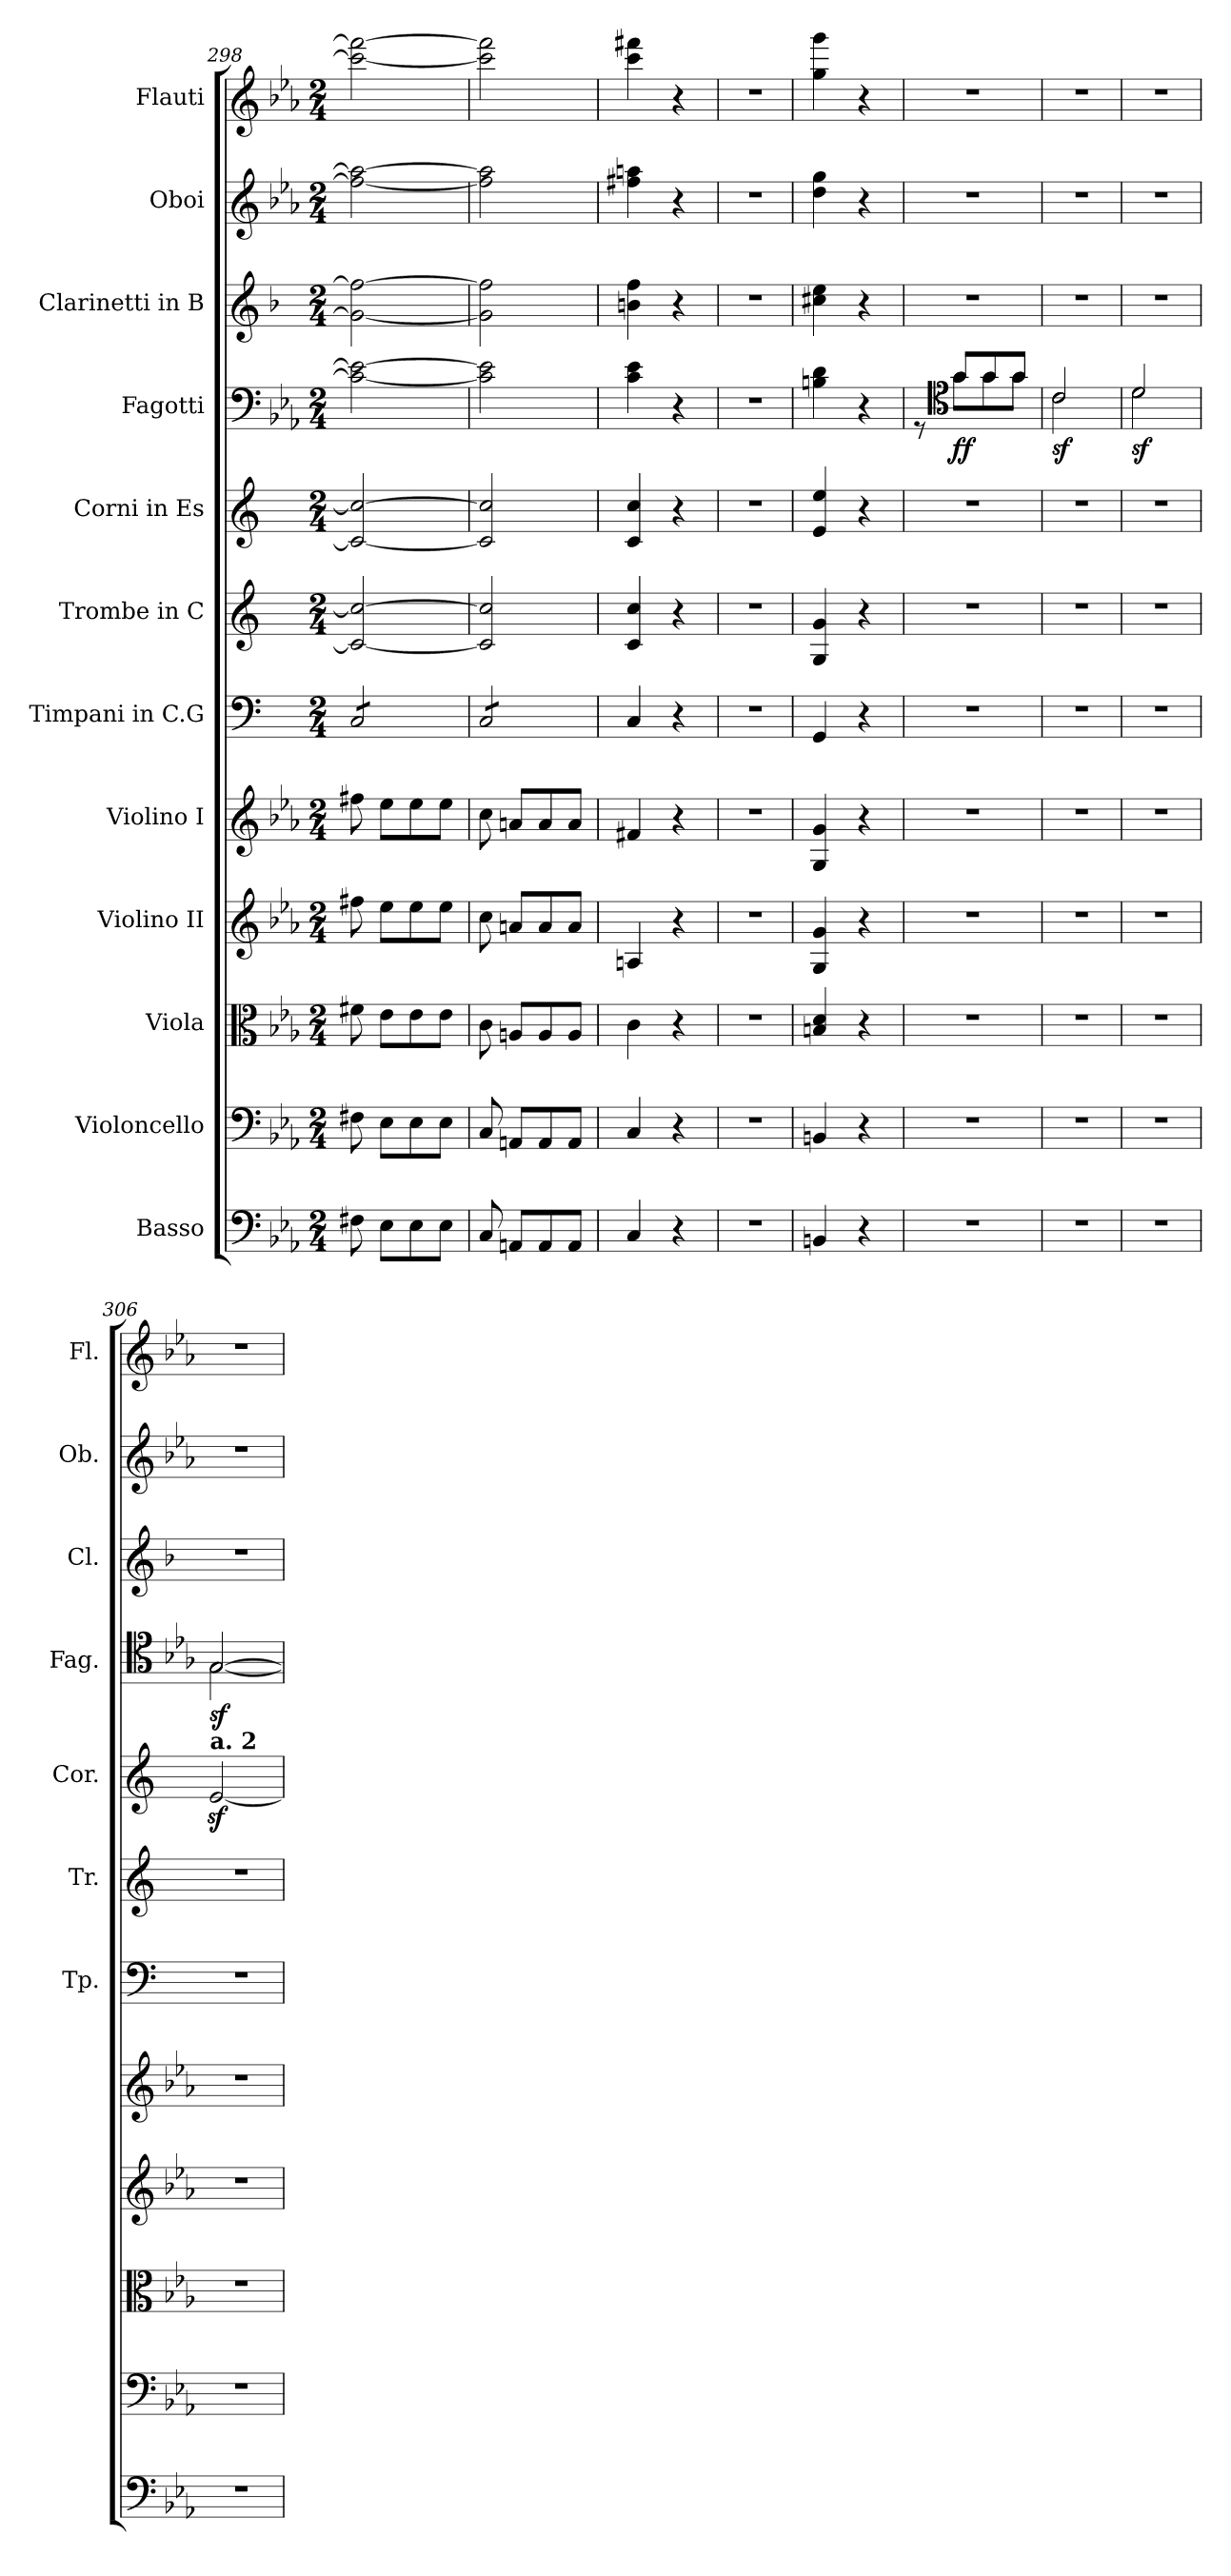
**kern	**kern	**kern	**kern	**kern	**kern	**kern	**kern	**kern	**dynam	**kern	**kern	**kern
*part12	*part11	*part10	*part9	*part8	*part7	*part6	*part5	*part4	*part4	*part3	*part2	*part1
*staff12	*staff11	*staff10	*staff9	*staff8	*staff7	*staff6	*staff5	*staff4	*staff4	*staff3	*staff2	*staff1
*I"Basso	*I"Violoncello	*I"Viola	*I"Violino II	*I"Violino I	*I"Timpani in C.G	*I"Trombe in C	*I"Corni in Es	*I"Fagotti	*	*I"Clarinetti in B	*I"Oboi	*I"Flauti
*	*	*	*	*	*I'Tp.	*I'Tr.	*I'Cor.	*I'Fag.	*	*I'Cl.	*I'Ob.	*I'Fl.
!!LO:PB:g=z
*clefF4	*clefF4	*clefC3	*clefG2	*clefG2	*clefF4	*clefG2	*clefG2	*clefF4	*	*clefG2	*clefG2	*clefG2
*ITrd7c12	*	*	*	*	*	*	*ITrd5c9	*	*	*ITrd1c2	*	*
*k[b-e-a-]	*k[b-e-a-]	*k[b-e-a-]	*k[b-e-a-]	*k[b-e-a-]	*k[]	*k[]	*k[b-e-a-]	*k[b-e-a-]	*	*k[b-e-a-]	*k[b-e-a-]	*k[b-e-a-]
*M2/4	*M2/4	*M2/4	*M2/4	*M2/4	*M2/4	*M2/4	*M2/4	*M2/4	*	*M2/4	*M2/4	*M2/4
=298	=298	=298	=298	=298	=298	=298	=298	=298	=298	=298	=298	=298
*	*	*	*	*	*tremolo	*	*	*	*	*	*	*
8FF#X\	8F#X\	8f#X\	8ff#X\	8ff#X\	8C/L	2c/_ 2cc/_	2E-/_ 2e-/_	2c\_ 2e-\_	.	2f#\_ 2ee-\_	2ff#\_ 2aa\_	2ccc\_ 2fff#\_
8EE-\L	8E-\L	8e-\L	8ee-\L	8ee-\L	8C/	.	.	.	.	.	.	.
8EE-\	8E-\	8e-\	8ee-\	8ee-\	8C/	.	.	.	.	.	.	.
8EE-\J	8E-\J	8e-\J	8ee-\J	8ee-\J	8C/J	.	.	.	.	.	.	.
=299	=299	=299	=299	=299	=299	=299	=299	=299	=299	=299	=299	=299
8CC/	8C/	8c\	8cc\	8cc\	8C/L	2c/] 2cc/]	2E-/] 2e-/]	2c\] 2e-\]	.	2f#\] 2ee-\]	2ff#\] 2aa\]	2ccc\] 2fff#\]
8AAAn/L	8AAn/L	8An/L	8an/L	8an/L	8C/	.	.	.	.	.	.	.
8AAA/	8AA/	8A/	8a/	8a/	8C/	.	.	.	.	.	.	.
8AAA/J	8AA/J	8A/J	8a/J	8a/J	8C/J	.	.	.	.	.	.	.
*	*	*	*	*	*Xtremolo	*	*	*	*	*	*	*
=300	=300	=300	=300	=300	=300	=300	=300	=300	=300	=300	=300	=300
4CC/	4C/	4c\	4An/	4f#X/	4C/	4c/ 4cc/	4E-/ 4e-/	4c\ 4e-\	.	4an\ 4ee-\	4ff#X\ 4aan\	4ccc\ 4fff#X\
4r	4r	4r	4r	4r	4r	4r	4r	4r	.	4r	4r	4r
=301	=301	=301	=301	=301	=301	=301	=301	=301	=301	=301	=301	=301
2r	2r	2r	2r	2r	2r	2r	2r	2r	.	2r	2r	2r
=302	=302	=302	=302	=302	=302	=302	=302	=302	=302	=302	=302	=302
4BBBn/	4BBn/	4Bn/ 4d/	4G/ 4g/	4G/ 4g/	4GG/	4G/ 4g/	4G/ 4g/	4Bn\ 4d\	.	4bn\ 4dd\	4dd\ 4gg\	4gg\ 4ggg\
4r	4r	4r	4r	4r	4r	4r	4r	4r	.	4r	4r	4r
=303	=303	=303	=303	=303	=303	=303	=303	=303	=303	=303	=303	=303
*	*	*	*	*	*	*	*	*^	*	*	*	*
2r	2r	2r	2r	2r	2r	2r	2r	8rGG	8ryy	.	2r	2r	2r
*	*	*	*	*	*	*	*	*clefC4	*	*	*	*	*
!	!	!	!	!	!	!	!	!	!	!LO:DY:b	!	!	!
.	.	.	.	.	.	.	.	8g/L	8g\L	ff	.	.	.
.	.	.	.	.	.	.	.	8g/	8g\	.	.	.	.
.	.	.	.	.	.	.	.	8g/J	8g\J	.	.	.	.
=304	=304	=304	=304	=304	=304	=304	=304	=304	=304	=304	=304	=304	=304
!	!	!	!	!	!	!	!	!	!	!LO:DY:b	!	!	!
2r	2r	2r	2r	2r	2r	2r	2r	2c/	2c\	sf	2r	2r	2r
=305	=305	=305	=305	=305	=305	=305	=305	=305	=305	=305	=305	=305	=305
!	!	!	!	!	!	!	!	!	!	!LO:DY:b	!	!	!
2r	2r	2r	2r	2r	2r	2r	2r	2d/	2d\	sf	2r	2r	2r
=306	=306	=306	=306	=306	=306	=306	=306	=306	=306	=306	=306	=306	=306
!	!	!	!	!	!	!	!LO:TX:a:B:t=a. 2	!	!	!	!	!	!
!	!	!	!	!	!	!	!	!	!	!LO:DY:b	!	!	!
2r	2r	2r	2r	2r	2r	2r	[2Gz</	[2G/	[2G\	sf	2r	2r	2r
*	*	*	*	*	*	*	*	*v	*v	*	*	*	*
=	=	=	=	=	=	=	=	=	=	=	=	=
*-	*-	*-	*-	*-	*-	*-	*-	*-	*-	*-	*-	*-
